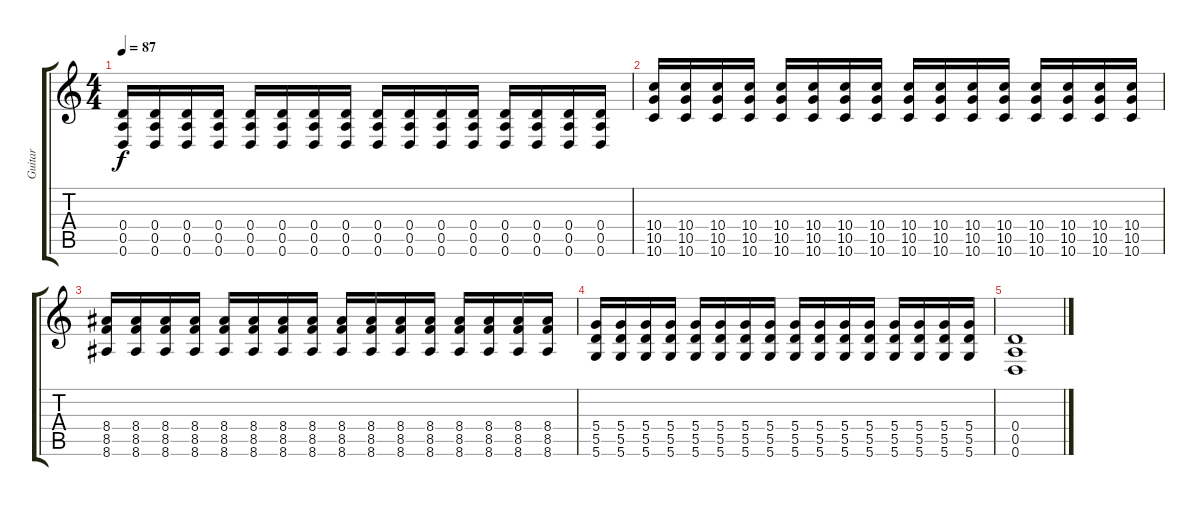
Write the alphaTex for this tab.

\track ("Guitar" "Guitar") {instrument distortionguitar}
\staff {score tabs}
\tuning (E4 B3 G3 D3 A2 D2) {hide}
\ts (4 4)
\tempo 87
\clef g2
\ks c
(0.4 0.5 0.6).16{dy f} (0.4 0.5 0.6).16 (0.4 0.5 0.6).16 (0.4 0.5 0.6).16 (0.4 0.5 0.6).16 (0.4 0.5 0.6).16 (0.4 0.5 0.6).16 (0.4 0.5 0.6).16 (0.4 0.5 0.6).16 (0.4 0.5 0.6).16 (0.4 0.5 0.6).16 (0.4 0.5 0.6).16 (0.4 0.5 0.6).16 (0.4 0.5 0.6).16 (0.4 0.5 0.6).16 (0.4 0.5 0.6).16 |
(10.4 10.5 10.6).16 (10.4 10.5 10.6).16 (10.4 10.5 10.6).16 (10.4 10.5 10.6).16 (10.4 10.5 10.6).16 (10.4 10.5 10.6).16 (10.4 10.5 10.6).16 (10.4 10.5 10.6).16 (10.4 10.5 10.6).16 (10.4 10.5 10.6).16 (10.4 10.5 10.6).16 (10.4 10.5 10.6).16 (10.4 10.5 10.6).16 (10.4 10.5 10.6).16 (10.4 10.5 10.6).16 (10.4 10.5 10.6).16 |
(8.4 8.5 8.6).16 (8.4 8.5 8.6).16 (8.4 8.5 8.6).16 (8.4 8.5 8.6).16 (8.4 8.5 8.6).16 (8.4 8.5 8.6).16 (8.4 8.5 8.6).16 (8.4 8.5 8.6).16 (8.4 8.5 8.6).16 (8.4 8.5 8.6).16 (8.4 8.5 8.6).16 (8.4 8.5 8.6).16 (8.4 8.5 8.6).16 (8.4 8.5 8.6).16 (8.4 8.5 8.6).16 (8.4 8.5 8.6).16 |
(5.4 5.5 5.6).16 (5.4 5.5 5.6).16 (5.4 5.5 5.6).16 (5.4 5.5 5.6).16 (5.4 5.5 5.6).16 (5.4 5.5 5.6).16 (5.4 5.5 5.6).16 (5.4 5.5 5.6).16 (5.4 5.5 5.6).16 (5.4 5.5 5.6).16 (5.4 5.5 5.6).16 (5.4 5.5 5.6).16 (5.4 5.5 5.6).16 (5.4 5.5 5.6).16 (5.4 5.5 5.6).16 (5.4 5.5 5.6).16 |
(0.4 0.5 0.6).1
